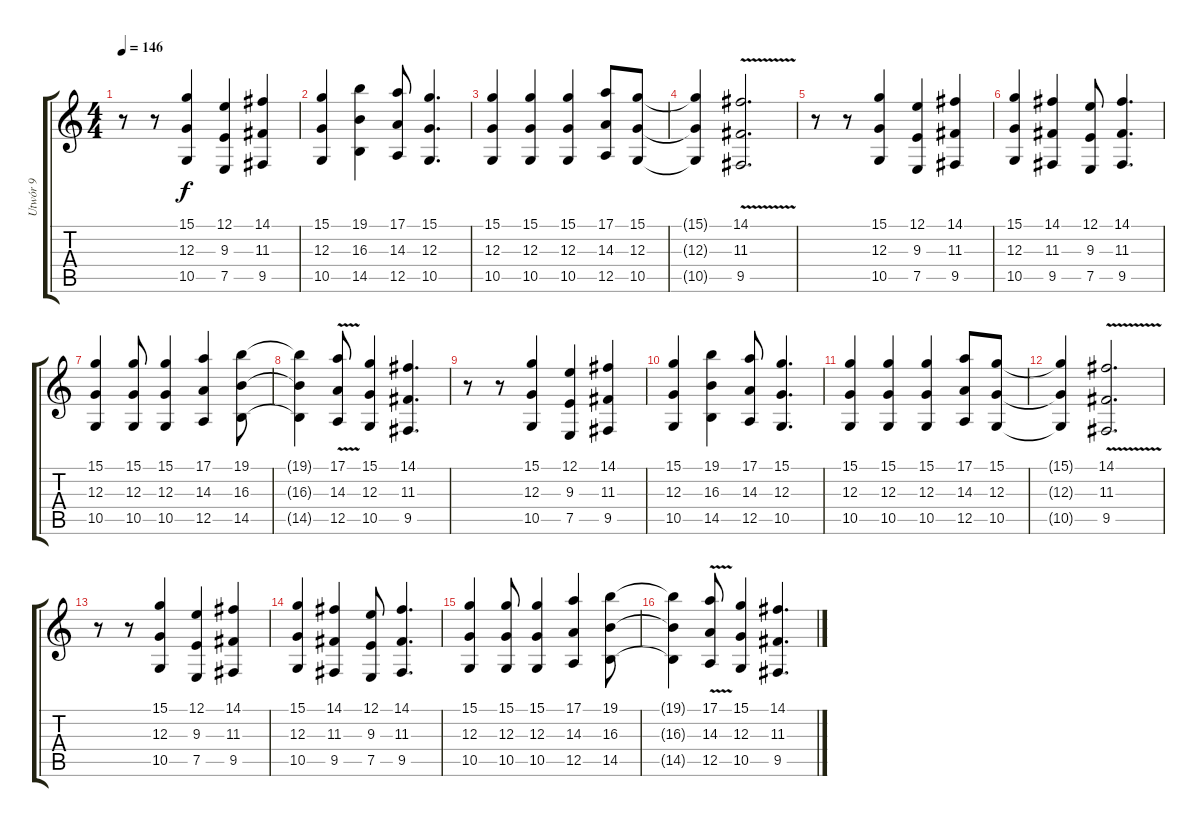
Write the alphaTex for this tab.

\track ("Utwór 9" "Utwór 9") {instrument choiraahs}
\staff {score tabs}
\tuning (E4 B3 G3 D3 A2 E2) {hide}
\ts (4 4)
\tempo 146
\clef g2
\ks c
r.8{dy f} r.8 (15.1 12.3 10.5).4 (12.1 9.3 7.5).4 (14.1 11.3 9.5).4 |
(15.1 12.3 10.5).4 (19.1 16.3 14.5).4 (17.1 14.3 12.5).8 (15.1 12.3 10.5).4{d} |
(15.1 12.3 10.5).4 (15.1 12.3 10.5).4 (15.1 12.3 10.5).4 (17.1 14.3 12.5).8 (15.1 12.3 10.5).8 |
(15.1{t} 12.3{t} 10.5{t}).4 (14.1 11.3{v} 9.5).2{d} |
r.8 r.8 (15.1 12.3 10.5).4 (12.1 9.3 7.5).4 (14.1 11.3 9.5).4 |
(15.1 12.3 10.5).4 (14.1 11.3 9.5).4 (12.1 9.3 7.5).8 (14.1 11.3 9.5).4{d} |
(15.1 12.3 10.5).4 (15.1 12.3 10.5).8 (15.1 12.3 10.5).4 (17.1 14.3 12.5).4 (19.1 16.3 14.5).8 |
(19.1{t} 16.3{t} 14.5{t}).4 (17.1 14.3{v} 12.5).8 (15.1 12.3 10.5).4 (14.1 11.3 9.5).4{d} |
r.8 r.8 (15.1 12.3 10.5).4 (12.1 9.3 7.5).4 (14.1 11.3 9.5).4 |
(15.1 12.3 10.5).4 (19.1 16.3 14.5).4 (17.1 14.3 12.5).8 (15.1 12.3 10.5).4{d} |
(15.1 12.3 10.5).4 (15.1 12.3 10.5).4 (15.1 12.3 10.5).4 (17.1 14.3 12.5).8 (15.1 12.3 10.5).8 |
(15.1{t} 12.3{t} 10.5{t}).4 (14.1 11.3{v} 9.5).2{d} |
r.8 r.8 (15.1 12.3 10.5).4 (12.1 9.3 7.5).4 (14.1 11.3 9.5).4 |
(15.1 12.3 10.5).4 (14.1 11.3 9.5).4 (12.1 9.3 7.5).8 (14.1 11.3 9.5).4{d} |
(15.1 12.3 10.5).4 (15.1 12.3 10.5).8 (15.1 12.3 10.5).4 (17.1 14.3 12.5).4 (19.1 16.3 14.5).8 |
(19.1{t} 16.3{t} 14.5{t}).4 (17.1 14.3{v} 12.5).8 (15.1 12.3 10.5).4 (14.1 11.3 9.5).4{d}
